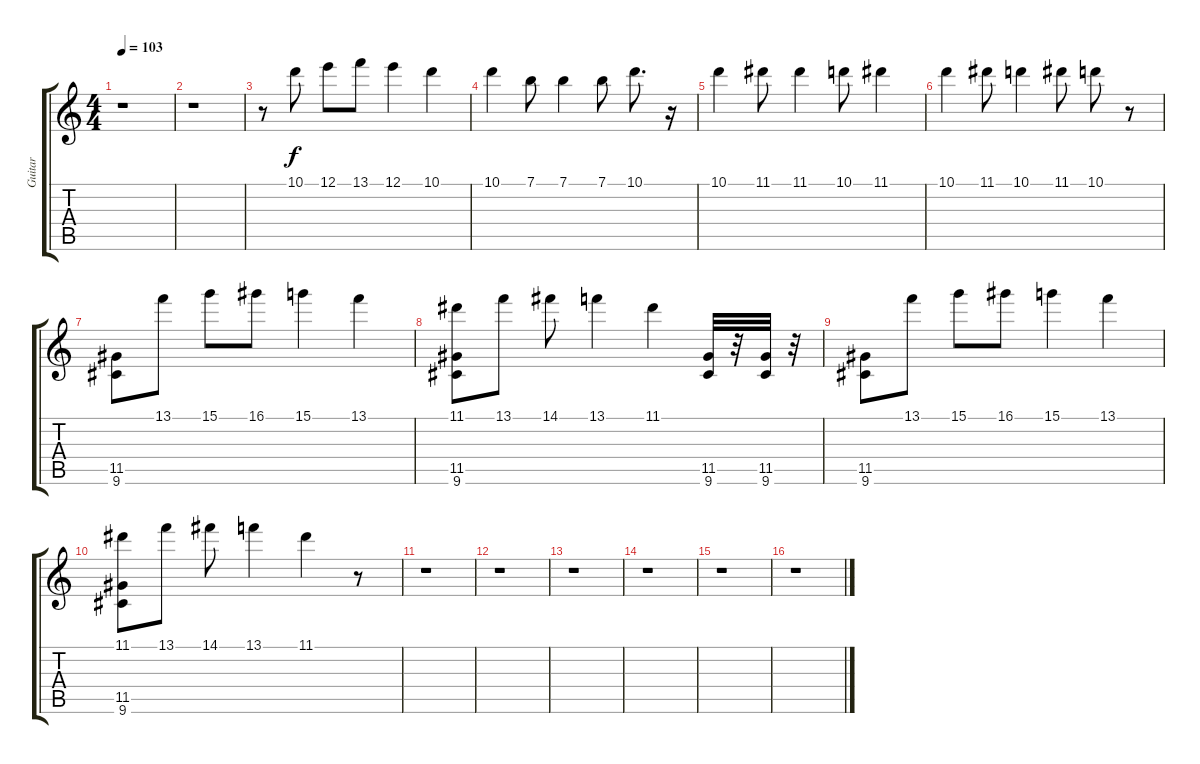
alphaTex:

\track ("Guitar" "Guitar") {instrument distortionguitar}
\staff {score tabs}
\tuning (E4 B3 G3 D3 A2 E2) {hide}
\ts (4 4)
\tempo 103
\clef g2
\ks c
r.1{dy mf} |
r.1 |
r.8 10.1.8{dy f} 12.1.8 13.1.8 12.1.4 10.1.4 |
10.1.4 7.1.8 7.1.4 7.1.8 10.1.8{d} r.16 |
10.1.4 11.1.8 11.1.4 10.1.8 11.1.4 |
10.1.4 11.1.8 10.1.4 11.1.8 10.1.8 r.8 |
(11.5 9.6).8 13.1.8 15.1.8 16.1.8 15.1.4 13.1.4 |
(11.1 11.5 9.6).8 13.1.8 14.1.8 13.1.4 11.1.4 (11.5 9.6).32 r.32 (11.5 9.6).32 r.32 |
(11.5 9.6).8 13.1.8 15.1.8 16.1.8 15.1.4 13.1.4 |
(11.1 11.5 9.6).8 13.1.8 14.1.8 13.1.4 11.1.4 r.8 |
r.1 |
r.1 |
r.1 |
r.1 |
r.1 |
r.1
